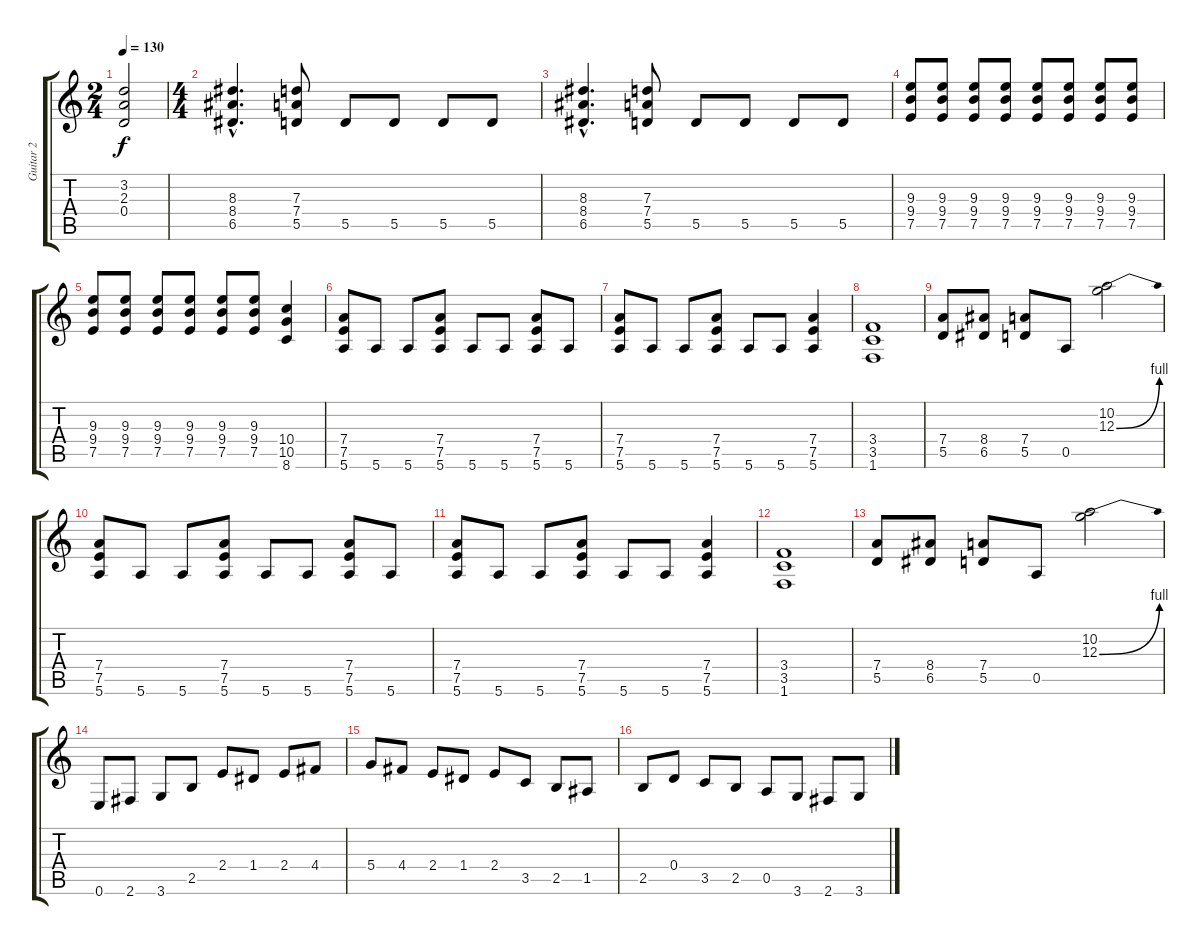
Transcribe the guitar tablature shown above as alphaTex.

\track ("Guitar 2" "Guitar 2") {instrument overdrivenguitar}
\staff {score tabs}
\tuning (E4 B3 G3 D3 A2 E2) {hide}
\ts (2 4)
\tempo 130
\clef g2
\ks c
(3.2{t} 2.3{t} 0.4{t}).2{dy f} |
\ts (4 4)
(8.3{hac} 8.4{hac} 6.5{hac}).4{d} (7.3 7.4 5.5).8 5.5.8 5.5.8 5.5.8 5.5.8 |
(8.3{hac} 8.4{hac} 6.5{hac}).4{d} (7.3 7.4 5.5).8 5.5.8 5.5.8 5.5.8 5.5.8 |
(9.3 9.4 7.5).8 (9.3 9.4 7.5).8 (9.3 9.4 7.5).8 (9.3 9.4 7.5).8 (9.3 9.4 7.5).8 (9.3 9.4 7.5).8 (9.3 9.4 7.5).8 (9.3 9.4 7.5).8 |
(9.3 9.4 7.5).8 (9.3 9.4 7.5).8 (9.3 9.4 7.5).8 (9.3 9.4 7.5).8 (9.3 9.4 7.5).8 (9.3 9.4 7.5).8 (10.4 10.5 8.6).4 |
(7.4 7.5 5.6).8 5.6.8 5.6.8 (7.4 7.5 5.6).8 5.6.8 5.6.8 (7.4 7.5 5.6).8 5.6.8 |
(7.4 7.5 5.6).8 5.6.8 5.6.8 (7.4 7.5 5.6).8 5.6.8 5.6.8 (7.4 7.5 5.6).4 |
(3.4 3.5 1.6).1 |
(7.4 5.5).8 (8.4 6.5).8 (7.4 5.5).8 0.5.8 (10.2 12.3{be (bend 0 0 60 4)}).2 |
(7.4 7.5 5.6).8 5.6.8 5.6.8 (7.4 7.5 5.6).8 5.6.8 5.6.8 (7.4 7.5 5.6).8 5.6.8 |
(7.4 7.5 5.6).8 5.6.8 5.6.8 (7.4 7.5 5.6).8 5.6.8 5.6.8 (7.4 7.5 5.6).4 |
(3.4 3.5 1.6).1 |
(7.4 5.5).8 (8.4 6.5).8 (7.4 5.5).8 0.5.8 (10.2 12.3{be (bend 0 0 60 4)}).2 |
0.6.8 2.6.8 3.6.8 2.5.8 2.4.8 1.4.8 2.4.8 4.4.8 |
5.4.8 4.4.8 2.4.8 1.4.8 2.4.8 3.5.8 2.5.8 1.5.8 |
2.5.8 0.4.8 3.5.8 2.5.8 0.5.8 3.6.8 2.6.8 3.6.8
